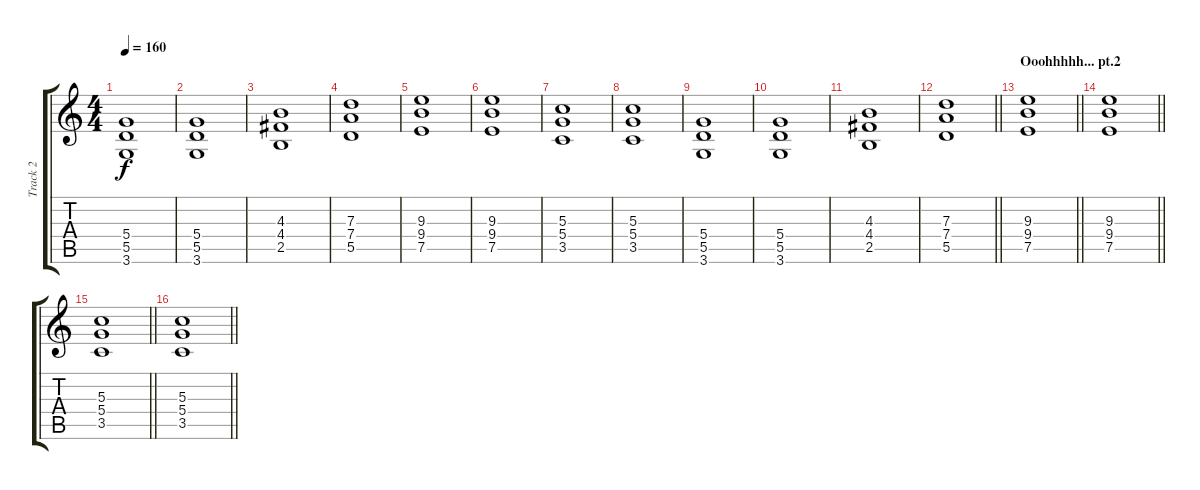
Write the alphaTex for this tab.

\track ("Track 2" "Track 2") {instrument distortionguitar}
\staff {score tabs}
\tuning (E4 B3 G3 D3 A2 E2) {hide}
\ts (4 4)
\tempo 160
\clef g2
\ks c
(5.4 5.5 3.6).1{dy f} |
(5.4 5.5 3.6).1 |
(4.3 4.4 2.5).1 |
(7.3 7.4 5.5).1 |
(9.3 9.4 7.5).1 |
(9.3 9.4 7.5).1 |
(5.3 5.4 3.5).1 |
(5.3 5.4 3.5).1 |
(5.4 5.5 3.6).1 |
(5.4 5.5 3.6).1 |
(4.3 4.4 2.5).1 |
\barLineRight lightlight
(7.3 7.4 5.5).1 |
\section ("" "Ooohhhhh... pt.2")
\barLineRight lightlight
(9.3 9.4 7.5).1 |
\barLineRight lightlight
(9.3 9.4 7.5).1 |
\barLineRight lightlight
(5.3 5.4 3.5).1 |
\barLineRight lightlight
(5.3 5.4 3.5).1
